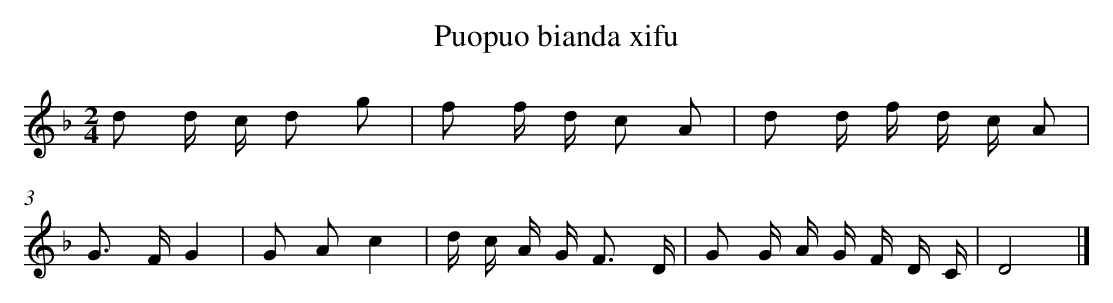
X:1
T: Puopuo bianda xifu
L: 1/16
M: 2/4
K: F
d2 d c d2 g2 [I:setbarnb 1]|
f2 f d c2 A2 |
d2 d f d c A2 |
G2> F2G4 |
G2 A2c4 |
d c A G2< F2 D |
G2 G A G F D C |
D8 |]
